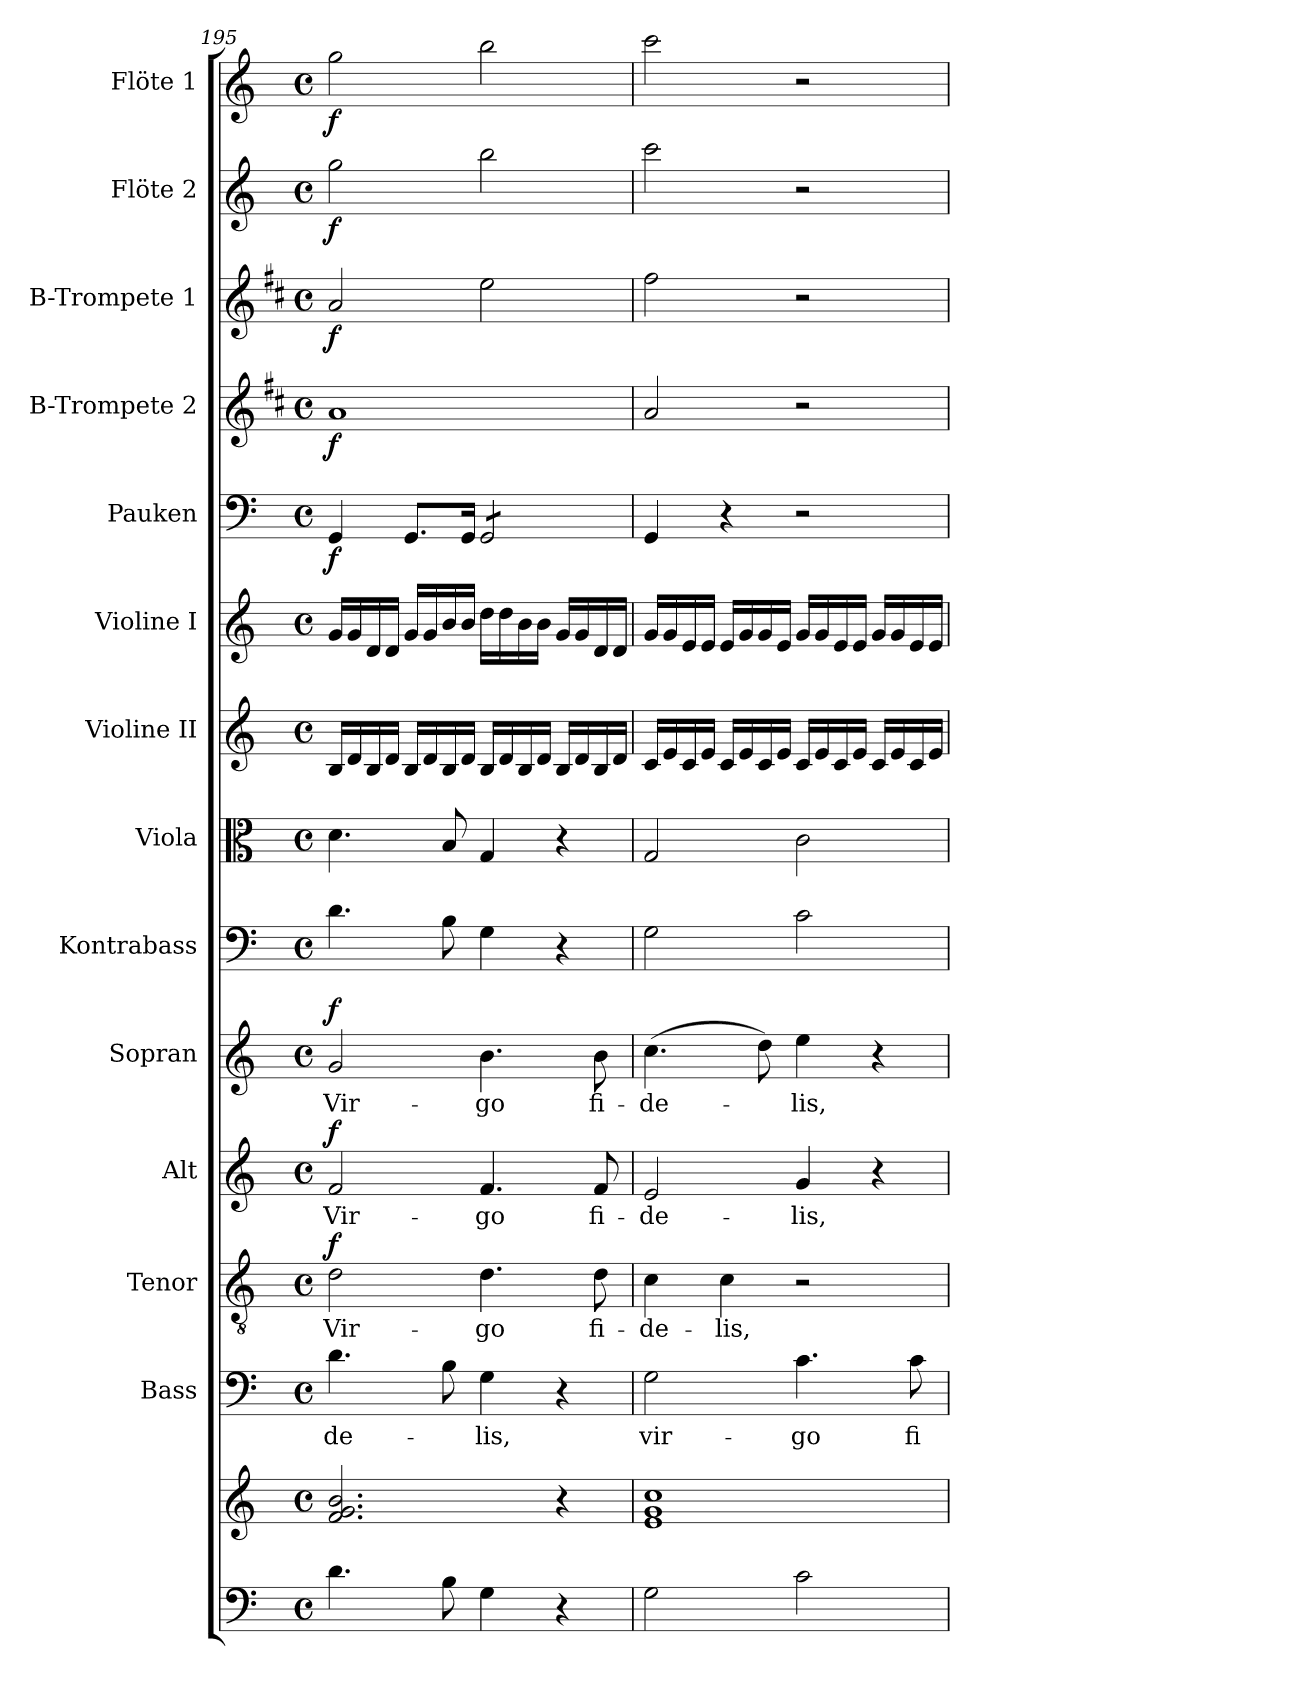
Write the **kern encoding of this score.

**kern	**kern	**kern	**text	**kern	**text	**dynam	**kern	**text	**dynam	**kern	**text	**dynam	**kern	**kern	**kern	**kern	**kern	**dynam	**kern	**dynam	**kern	**dynam	**kern	**dynam	**kern	**dynam
*part14	*part14	*part13	*part13	*part12	*part12	*part12	*part11	*part11	*part11	*part10	*part10	*part10	*part9	*part8	*part7	*part6	*part5	*part5	*part4	*part4	*part3	*part3	*part2	*part2	*part1	*part1
*staff15	*staff14	*staff13	*staff13	*staff12	*staff12	*staff12	*staff11	*staff11	*staff11	*staff10	*staff10	*staff10	*staff9	*staff8	*staff7	*staff6	*staff5	*staff5	*staff4	*staff4	*staff3	*staff3	*staff2	*staff2	*staff1	*staff1
*	*	*I"Bass	*	*I"Tenor	*	*	*I"Alt	*	*	*I"Sopran	*	*	*I"Kontrabass	*I"Viola	*I"Violine II	*I"Violine I	*I"Pauken	*	*I"B-Trompete 2	*	*I"B-Trompete 1	*	*I"Flöte 2	*	*I"Flöte 1	*
*	*	*I'B.	*	*I'T.	*	*	*I'A.	*	*	*I'S.	*	*	*I'Kb.	*I'Vla.	*I'Vl. II	*I'Vl. I	*I'Pk.	*	*I'B Trp. 2	*	*I'B Trp. 1	*	*I'Fl. 2	*	*I'Fl. 1	*
!!LO:PB:g=z
*clefF4	*clefG2	*clefF4	*	*clefGv2	*	*	*clefG2	*	*	*clefG2	*	*	*clefF4	*clefC3	*clefG2	*clefG2	*clefF4	*	*clefG2	*	*clefG2	*	*clefG2	*	*clefG2	*
*	*	*	*	*	*	*	*	*	*	*	*	*	*ITrd7c12	*	*	*	*	*	*ITrd1c2	*	*ITrd1c2	*	*	*	*	*
*k[]	*k[]	*k[]	*	*k[]	*	*	*k[]	*	*	*k[]	*	*	*k[]	*k[]	*k[]	*k[]	*k[]	*	*k[]	*	*k[]	*	*k[]	*	*k[]	*
*C:	*C:	*C:	*	*C:	*	*	*C:	*	*	*C:	*	*	*C:	*C:	*C:	*C:	*C:	*	*C:	*	*C:	*	*C:	*	*C:	*
*M4/4	*M4/4	*M4/4	*	*M4/4	*	*	*M4/4	*	*	*M4/4	*	*	*M4/4	*M4/4	*M4/4	*M4/4	*M4/4	*	*M4/4	*	*M4/4	*	*M4/4	*	*M4/4	*
*met(c)	*met(c)	*met(c)	*	*met(c)	*	*	*met(c)	*	*	*met(c)	*	*	*met(c)	*met(c)	*met(c)	*met(c)	*met(c)	*	*met(c)	*	*met(c)	*	*met(c)	*	*met(c)	*
=195	=195	=195	=195	=195	=195	=195	=195	=195	=195	=195	=195	=195	=195	=195	=195	=195	=195	=195	=195	=195	=195	=195	=195	=195	=195	=195
!	!	!	!LO:LY:b	!	!LO:LY:b	!LO:DY:a	!	!LO:LY:b	!LO:DY:a	!	!LO:LY:b	!LO:DY:a	!	!	!	!	!	!LO:DY:b	!	!LO:DY:b	!	!LO:DY:b	!	!LO:DY:b	!	!LO:DY:b
4.d\	2.f/ 2.g/ 2.b/	4.d\	-de-	2d\	Vir-	f	2f/	Vir-	f	2g/	Vir-	f	4.D\	4.d\	16B/LL	16g/LL	4GG/	f	1g	f	2g/	f	2gg\	f	2gg\	f
.	.	.	.	.	.	.	.	.	.	.	.	.	.	.	16d/	16g/	.	.	.	.	.	.	.	.	.	.
.	.	.	.	.	.	.	.	.	.	.	.	.	.	.	16B/	16d/	.	.	.	.	.	.	.	.	.	.
.	.	.	.	.	.	.	.	.	.	.	.	.	.	.	16d/JJ	16d/JJ	.	.	.	.	.	.	.	.	.	.
.	.	.	.	.	.	.	.	.	.	.	.	.	.	.	16B/LL	16g/LL	8.GG/L	.	.	.	.	.	.	.	.	.
.	.	.	.	.	.	.	.	.	.	.	.	.	.	.	16d/	16g/	.	.	.	.	.	.	.	.	.	.
8B\	.	8B\	.	.	.	.	.	.	.	.	.	.	8BB\	8B/	16B/	16b/	.	.	.	.	.	.	.	.	.	.
.	.	.	.	.	.	.	.	.	.	.	.	.	.	.	16d/JJ	16b/JJ	16GG/Jk	.	.	.	.	.	.	.	.	.
!	!	!	!LO:LY:b	!	!LO:LY:b	!	!	!LO:LY:b	!	!	!LO:LY:b	!	!	!	!	!	!	!	!	!	!	!	!	!	!	!
*	*	*	*	*	*	*	*	*	*	*	*	*	*	*	*	*	*tremolo	*	*	*	*	*	*	*	*	*
4G\	.	4G\	-lis,	4.d\	-go	.	4.f/	-go	.	4.b\	-go	.	4GG\	4G/	16B/LL	16dd\LL	8GG/L	.	.	.	2dd\	.	2bb\	.	2bb\	.
.	.	.	.	.	.	.	.	.	.	.	.	.	.	.	16d/	16dd\	.	.	.	.	.	.	.	.	.	.
.	.	.	.	.	.	.	.	.	.	.	.	.	.	.	16B/	16b\	8GG/	.	.	.	.	.	.	.	.	.
.	.	.	.	.	.	.	.	.	.	.	.	.	.	.	16d/JJ	16b\JJ	.	.	.	.	.	.	.	.	.	.
4r	4r	4r	.	.	.	.	.	.	.	.	.	.	4r	4r	16B/LL	16g/LL	8GG/	.	.	.	.	.	.	.	.	.
.	.	.	.	.	.	.	.	.	.	.	.	.	.	.	16d/	16g/	.	.	.	.	.	.	.	.	.	.
!	!	!	!	!	!LO:LY:b	!	!	!LO:LY:b	!	!	!LO:LY:b	!	!	!	!	!	!	!	!	!	!	!	!	!	!	!
.	.	.	.	8d\	fi-	.	8f/	fi-	.	8b\	fi-	.	.	.	16B/	16d/	8GG/J	.	.	.	.	.	.	.	.	.
*	*	*	*	*	*	*	*	*	*	*	*	*	*	*	*	*	*Xtremolo	*	*	*	*	*	*	*	*	*
.	.	.	.	.	.	.	.	.	.	.	.	.	.	.	16d/JJ	16d/JJ	.	.	.	.	.	.	.	.	.	.
=196	=196	=196	=196	=196	=196	=196	=196	=196	=196	=196	=196	=196	=196	=196	=196	=196	=196	=196	=196	=196	=196	=196	=196	=196	=196	=196
!	!	!	!LO:LY:b	!	!LO:LY:b	!	!	!LO:LY:b	!	!	!LO:LY:b	!	!	!	!	!	!	!	!	!	!	!	!	!	!	!
2G\	1e 1g 1cc	2G\	vir-	4c\	-de-	.	2e/	-de-	.	(>4.cc\	-de-	.	2GG\	2G/	16c/LL	16g/LL	4GG/	.	2g/	.	2ee\	.	2ccc\	.	2ccc\	.
.	.	.	.	.	.	.	.	.	.	.	.	.	.	.	16e/	16g/	.	.	.	.	.	.	.	.	.	.
.	.	.	.	.	.	.	.	.	.	.	.	.	.	.	16c/	16e/	.	.	.	.	.	.	.	.	.	.
.	.	.	.	.	.	.	.	.	.	.	.	.	.	.	16e/JJ	16e/JJ	.	.	.	.	.	.	.	.	.	.
!	!	!	!	!	!LO:LY:b	!	!	!	!	!	!	!	!	!	!	!	!	!	!	!	!	!	!	!	!	!
.	.	.	.	4c\	-lis,	.	.	.	.	.	.	.	.	.	16c/LL	16e/LL	4r	.	.	.	.	.	.	.	.	.
.	.	.	.	.	.	.	.	.	.	.	.	.	.	.	16e/	16g/	.	.	.	.	.	.	.	.	.	.
.	.	.	.	.	.	.	.	.	.	8dd\)	.	.	.	.	16c/	16g/	.	.	.	.	.	.	.	.	.	.
.	.	.	.	.	.	.	.	.	.	.	.	.	.	.	16e/JJ	16e/JJ	.	.	.	.	.	.	.	.	.	.
!	!	!	!LO:LY:b	!	!	!	!	!LO:LY:b	!	!	!LO:LY:b	!	!	!	!	!	!	!	!	!	!	!	!	!	!	!
2c\	.	4.c\	-go	2r	.	.	4g/	-lis,	.	4ee\	-lis,	.	2C\	2c\	16c/LL	16g/LL	2r	.	2r	.	2r	.	2r	.	2r	.
.	.	.	.	.	.	.	.	.	.	.	.	.	.	.	16e/	16g/	.	.	.	.	.	.	.	.	.	.
.	.	.	.	.	.	.	.	.	.	.	.	.	.	.	16c/	16e/	.	.	.	.	.	.	.	.	.	.
.	.	.	.	.	.	.	.	.	.	.	.	.	.	.	16e/JJ	16e/JJ	.	.	.	.	.	.	.	.	.	.
.	.	.	.	.	.	.	4r	.	.	4r	.	.	.	.	16c/LL	16g/LL	.	.	.	.	.	.	.	.	.	.
.	.	.	.	.	.	.	.	.	.	.	.	.	.	.	16e/	16g/	.	.	.	.	.	.	.	.	.	.
!	!	!	!LO:LY:b	!	!	!	!	!	!	!	!	!	!	!	!	!	!	!	!	!	!	!	!	!	!	!
.	.	8c\	fi-	.	.	.	.	.	.	.	.	.	.	.	16c/	16e/	.	.	.	.	.	.	.	.	.	.
.	.	.	.	.	.	.	.	.	.	.	.	.	.	.	16e/JJ	16e/JJ	.	.	.	.	.	.	.	.	.	.
=	=	=	=	=	=	=	=	=	=	=	=	=	=	=	=	=	=	=	=	=	=	=	=	=	=	=
*-	*-	*-	*-	*-	*-	*-	*-	*-	*-	*-	*-	*-	*-	*-	*-	*-	*-	*-	*-	*-	*-	*-	*-	*-	*-	*-
